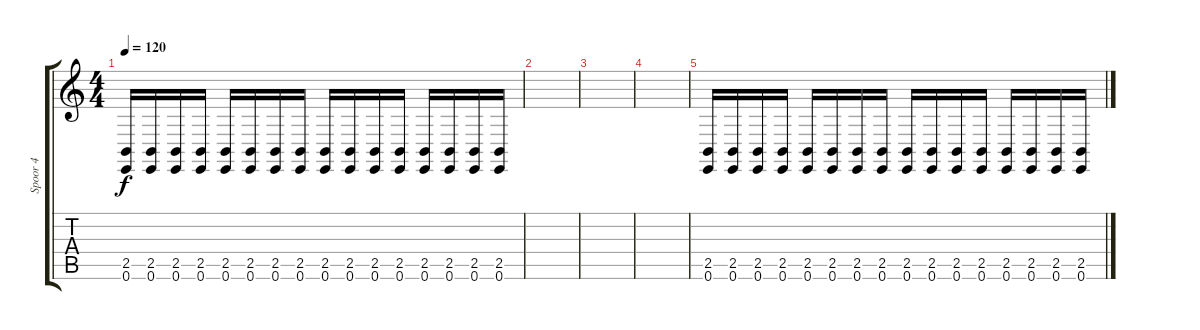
\track ("Spoor 4" "Spoor 4") {instrument fx7echoes}
\staff {score tabs}
\tuning (E4 B3 G3 D3 A2 E2) {hide}
\ts (4 4)
\tempo 120
\clef g2
\ks c
(2.5 0.6).16{dy f} (2.5 0.6).16 (2.5 0.6).16 (2.5 0.6).16 (2.5 0.6).16 (2.5 0.6).16 (2.5 0.6).16 (2.5 0.6).16 (2.5 0.6).16 (2.5 0.6).16 (2.5 0.6).16 (2.5 0.6).16 (2.5 0.6).16 (2.5 0.6).16 (2.5 0.6).16 (2.5 0.6).16 |
|
|
|
(2.5 0.6).16 (2.5 0.6).16 (2.5 0.6).16 (2.5 0.6).16 (2.5 0.6).16 (2.5 0.6).16 (2.5 0.6).16 (2.5 0.6).16 (2.5 0.6).16 (2.5 0.6).16 (2.5 0.6).16 (2.5 0.6).16 (2.5 0.6).16 (2.5 0.6).16 (2.5 0.6).16 (2.5 0.6).16
